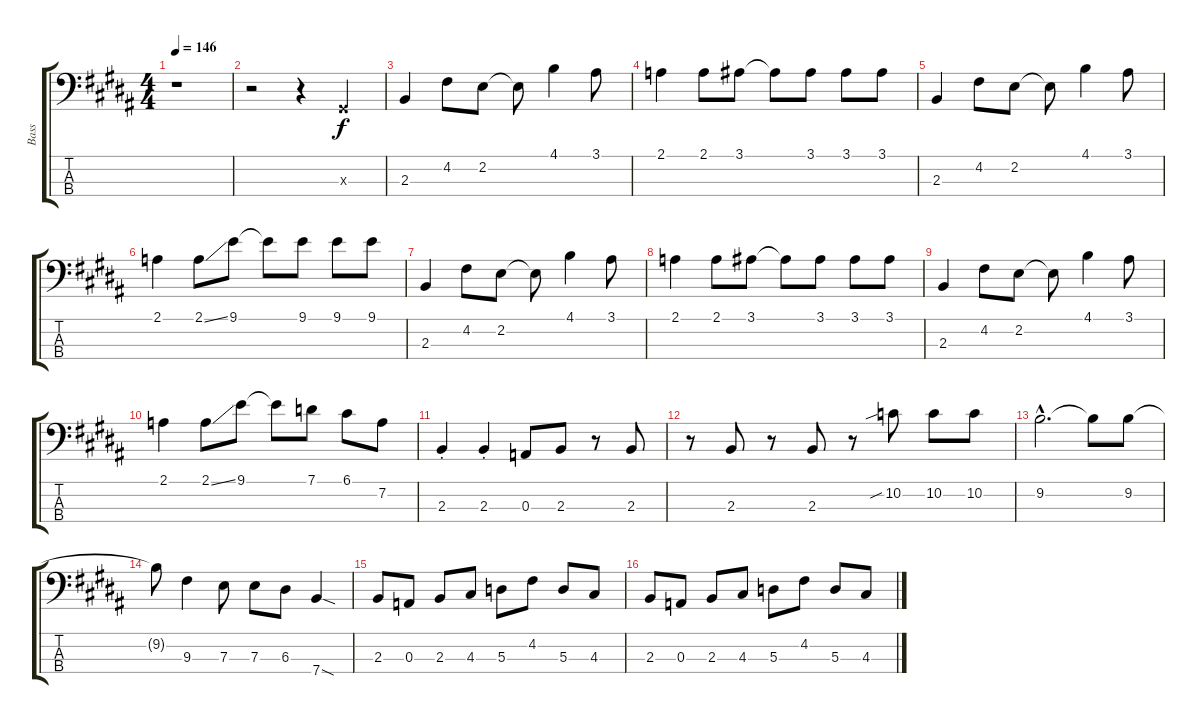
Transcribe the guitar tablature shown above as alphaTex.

\track ("Bass" "Bass") {instrument electricbasspick}
\staff {score tabs}
\tuning (G2 D2 A1 E1) {hide}
\ts (4 4)
\tempo 146
\clef f4
\ks b
r.1{dy f} |
r.2 r.4 -1.3{x}.4 |
2.3.4 4.2.8 2.2.8 2.2{t}.8 4.1.4 3.1.8 |
2.1.4 2.1.8 3.1.8 3.1{t}.8 3.1.8 3.1.8 3.1.8 |
2.3.4 4.2.8 2.2.8 2.2{t}.8 4.1.4 3.1.8 |
2.1.4 2.1{ss}.8 9.1.8 9.1{t}.8 9.1.8 9.1.8 9.1.8 |
2.3.4 4.2.8 2.2.8 2.2{t}.8 4.1.4 3.1.8 |
2.1.4 2.1.8 3.1.8 3.1{t}.8 3.1.8 3.1.8 3.1.8 |
2.3.4 4.2.8 2.2.8 2.2{t}.8 4.1.4 3.1.8 |
2.1.4 2.1{ss}.8 9.1.8 9.1{t}.8 7.1.8 6.1.8 7.2.8 |
2.3{st}.4 2.3{st}.4 0.3.8 2.3.8 r.8 2.3.8 |
r.8 2.3.8 r.8 2.3.8 r.8 10.2{sib}.8 10.2.8 10.2.8 |
9.2{hac}.2{d} 9.2{t}.8 9.2.8 |
9.2{t}.8 9.3.4 7.3.8 7.3.8 6.3.8 7.4{sod}.4 |
2.3.8 0.3.8 2.3.8 4.3.8 5.3.8 4.2.8 5.3.8 4.3.8 |
2.3.8 0.3.8 2.3.8 4.3.8 5.3.8 4.2.8 5.3.8 4.3.8
